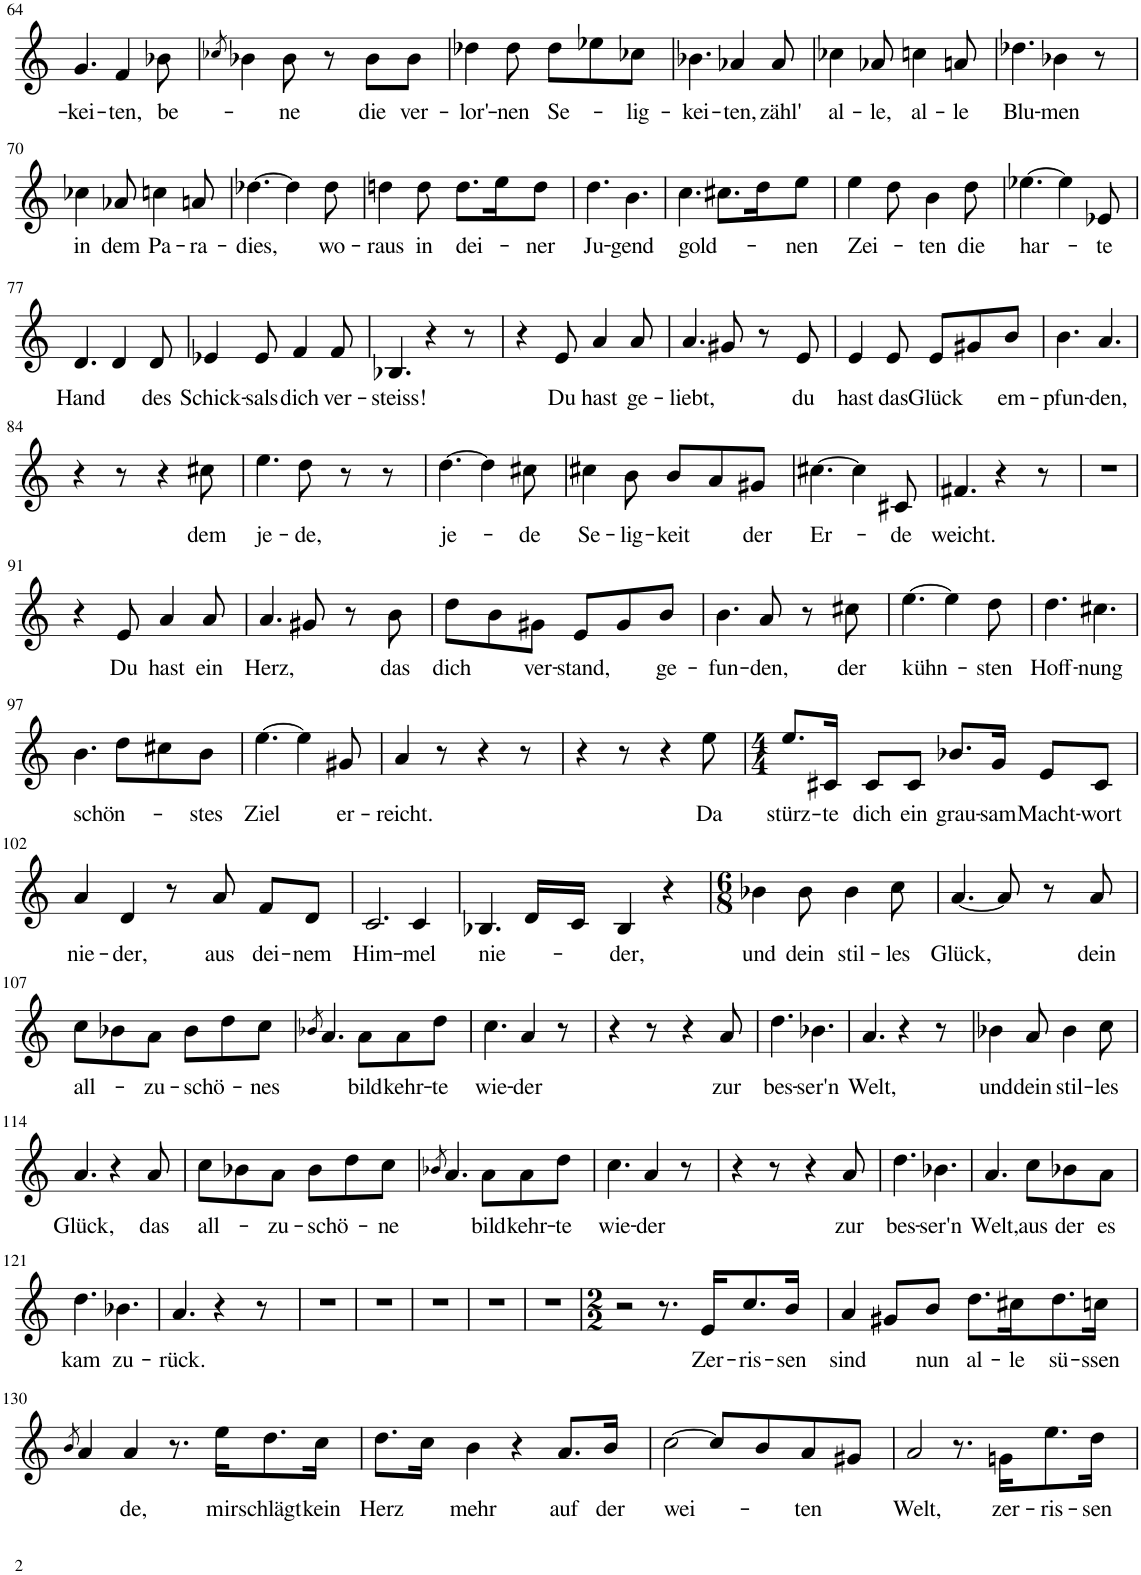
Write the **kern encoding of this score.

**kern	**text
*part1	*part1
*staff1	*staff1
*I"Piano	*
*I'Pno	*
!!LO:PB:g=z
*clefG2	*
*k[]	*
*M6/8	*
=64	=64
!	!LO:LY:b
4.g/	-kei-
!	!LO:LY:b
4f/	-ten,
!	!LO:LY:b
8b-X\	be-
=65	=65
8qcc-X/	.
4b-X\	.
!	!LO:LY:b
8b-\	-ne
8r	.
!	!LO:LY:b
8b-\L	die
!	!LO:LY:b
8b-\J	ver-
=66	=66
!	!LO:LY:b
4dd-X\	-lor'-
!	!LO:LY:b
8dd-\	-nen
!	!LO:LY:b
8dd-\L	Se-
8ee-X\	.
!	!LO:LY:b
8cc-X\J	-lig-
=67	=67
!	!LO:LY:b
4.b-X\	-kei-
!	!LO:LY:b
4a-X/	-ten,
!	!LO:LY:b
8a-/	zähl'
=68	=68
!	!LO:LY:b
4cc-X\	al-
!	!LO:LY:b
8a-X/	-le,
!	!LO:LY:b
4ccn\	al-
!	!LO:LY:b
8an/	-le
=69	=69
!	!LO:LY:b
4.dd-X\	Blu-
!	!LO:LY:b
4b-X\	-men
8r	.
!!LO:LB:g=z
=70	=70
!	!LO:LY:b
4cc-X\	in
!	!LO:LY:b
8a-X/	dem
!	!LO:LY:b
4ccn\	Pa-
!	!LO:LY:b
8an/	-ra-
=71	=71
!	!LO:LY:b
[4.dd-X\	-dies,
4dd-\]	.
!	!LO:LY:b
8dd-\	wo-
=72	=72
!	!LO:LY:b
4ddn\	-raus
!	!LO:LY:b
8dd\	in
!	!LO:LY:b
8.dd\L	dei-
16ee\K	.
!	!LO:LY:b
8dd\J	-ner
=73	=73
!	!LO:LY:b
4.dd\	Ju-
!	!LO:LY:b
4.b\	-gend
=74	=74
!	!LO:LY:b
4.cc\	gold-
8.cc#X\L	.
16dd\K	.
!	!LO:LY:b
8ee\J	-nen
=75	=75
!	!LO:LY:b
4ee\	Zei-
8dd\	.
!	!LO:LY:b
4b\	-ten
!	!LO:LY:b
8dd\	die
=76	=76
!	!LO:LY:b
[4.ee-X\	har-
4ee-\]	.
!	!LO:LY:b
8e-X/	-te
!!LO:LB:g=z
=77	=77
!	!LO:LY:b
4.d/	Hand
4d/	.
!	!LO:LY:b
8d/	des
=78	=78
!	!LO:LY:b
4e-X/	Schick-
!	!LO:LY:b
8e-/	-sals
!	!LO:LY:b
4f/	dich
!	!LO:LY:b
8f/	ver-
=79	=79
!	!LO:LY:b
4.B-X/	-steiss!
4r	.
8r	.
=80	=80
4r	.
!	!LO:LY:b
8e/	Du
!	!LO:LY:b
4a/	hast
!	!LO:LY:b
8a/	ge-
=81	=81
!	!LO:LY:b
4.a/	-liebt,
8g#X/	.
8r	.
!	!LO:LY:b
8e/	du
=82	=82
!	!LO:LY:b
4e/	hast
!	!LO:LY:b
8e/	das
!	!LO:LY:b
8e/L	Glück
8g#X/	.
!	!LO:LY:b
8b/J	em-
=83	=83
!	!LO:LY:b
4.b\	pfun-
!	!LO:LY:b
4.a/	-den,
!!LO:LB:g=z
=84	=84
4r	.
8r	.
4r	.
!	!LO:LY:b
8cc#X\	dem
=85	=85
!	!LO:LY:b
4.ee\	je-
!	!LO:LY:b
8dd\	-de,
8r	.
8r	.
=86	=86
!	!LO:LY:b
[4.dd\	je-
4dd\]	.
!	!LO:LY:b
8cc#X\	-de
=87	=87
!	!LO:LY:b
4cc#X\	Se-
!	!LO:LY:b
8b\	-lig-
!	!LO:LY:b
8b/L	-keit
8a/	.
!	!LO:LY:b
8g#X/J	der
=88	=88
!	!LO:LY:b
[4.cc#X\	Er-
4cc#\]	.
!	!LO:LY:b
8c#X/	-de
=89	=89
!	!LO:LY:b
4.f#X/	weicht.
4r	.
8r	.
=90	=90
2.r	.
!!LO:LB:g=z
=91	=91
4r	.
!	!LO:LY:b
8e/	Du
!	!LO:LY:b
4a/	hast
!	!LO:LY:b
8a/	ein
=92	=92
!	!LO:LY:b
4.a/	Herz,
8g#X/	.
8r	.
!	!LO:LY:b
8b\	das
=93	=93
!	!LO:LY:b
8dd\L	dich
8b\	.
!	!LO:LY:b
8g#X\J	ver-
!	!LO:LY:b
8e/L	-stand,
8g#/	.
!	!LO:LY:b
8b/J	ge-
=94	=94
!	!LO:LY:b
4.b\	-fun-
!	!LO:LY:b
8a/	den,
8r	.
!	!LO:LY:b
8cc#X\	der
=95	=95
!	!LO:LY:b
[4.ee\	kühn-
4ee\]	.
!	!LO:LY:b
8dd\	-sten
=96	=96
!	!LO:LY:b
4.dd\	Hoff-
!	!LO:LY:b
4.cc#X\	-nung
!!LO:LB:g=z
=97	=97
!	!LO:LY:b
4.b\	schön-
8dd\L	.
8cc#X\	.
!	!LO:LY:b
8b\J	-stes
=98	=98
!	!LO:LY:b
[4.ee\	Ziel
4ee\]	.
!	!LO:LY:b
8g#X/	er-
=99	=99
!	!LO:LY:b
4a/	-reicht.
8r	.
4r	.
8r	.
=100	=100
4r	.
8r	.
4r	.
!	!LO:LY:b
8ee\	Da
=101	=101
*M4/4	*
!	!LO:LY:b
8.ee/L	stürz-
!	!LO:LY:b
16c#X/Jk	-te
!	!LO:LY:b
8c#/L	dich
!	!LO:LY:b
8c#/J	ein
!	!LO:LY:b
8.b-X/L	grau-
!	!LO:LY:b
16g/Jk	-sam
!	!LO:LY:b
8e/L	Macht-
!	!LO:LY:b
8c#/J	-wort
!!LO:LB:g=z
=102	=102
!	!LO:LY:b
4a/	nie-
!	!LO:LY:b
4d/	-der,
8r	.
!	!LO:LY:b
8a/	aus
!	!LO:LY:b
8f/L	dei-
!	!LO:LY:b
8d/J	-nem
=103	=103
!	!LO:LY:b
2.c/	Him-
!	!LO:LY:b
4c/	-mel
=104	=104
!	!LO:LY:b
4.B-X/	nie-
16d/LL	.
16c/JJ	.
!	!LO:LY:b
4B-/	-der,
4r	.
=105	=105
*M6/8	*
!	!LO:LY:b
4b-X\	und
!	!LO:LY:b
8b-\	dein
!	!LO:LY:b
4b-\	stil-
!	!LO:LY:b
8cc\	-les
=106	=106
!	!LO:LY:b
[4.a/	Glück,
8a/]	.
8r	.
!	!LO:LY:b
8a/	dein
!!LO:LB:g=z
=107	=107
!	!LO:LY:b
8cc\L	all-
8b-X\	.
!	!LO:LY:b
8a\J	-zu-
!	!LO:LY:b
8b-\L	-schö-
8dd\	.
!	!LO:LY:b
8cc\J	-nes
=108	=108
8qb-X/	.
4.a/	.
!	!LO:LY:b
8a\L	-bild
!	!LO:LY:b
8a\	kehr-
!	!LO:LY:b
8dd\J	-te
=109	=109
!	!LO:LY:b
4.cc\	wie-
!	!LO:LY:b
4a/	-der
8r	.
=110	=110
4r	.
8r	.
4r	.
!	!LO:LY:b
8a/	zur
=111	=111
!	!LO:LY:b
4.dd\	bes-
!	!LO:LY:b
4.b-X\	-ser'n
=112	=112
!	!LO:LY:b
4.a/	Welt,
4r	.
8r	.
=113	=113
!	!LO:LY:b
4b-X\	und
!	!LO:LY:b
8a/	dein
!	!LO:LY:b
4b-\	stil-
!	!LO:LY:b
8cc\	-les
!!LO:LB:g=z
=114	=114
!	!LO:LY:b
4.a/	Glück,
4r	.
!	!LO:LY:b
8a/	das
=115	=115
!	!LO:LY:b
8cc\L	all-
8b-X\	.
!	!LO:LY:b
8a\J	-zu-
!	!LO:LY:b
8b-\L	-schö-
8dd\	.
!	!LO:LY:b
8cc\J	-ne
=116	=116
8qb-X/	.
4.a/	.
!	!LO:LY:b
8a\L	-bild
!	!LO:LY:b
8a\	kehr-
!	!LO:LY:b
8dd\J	-te
=117	=117
!	!LO:LY:b
4.cc\	wie-
!	!LO:LY:b
4a/	-der
8r	.
=118	=118
4r	.
8r	.
4r	.
!	!LO:LY:b
8a/	zur
=119	=119
!	!LO:LY:b
4.dd\	bes-
!	!LO:LY:b
4.b-X\	-ser'n
=120	=120
!	!LO:LY:b
4.a/	Welt,
!	!LO:LY:b
8cc\L	aus
!	!LO:LY:b
8b-X\	der
!	!LO:LY:b
8a\J	es
!!LO:LB:g=z
=121	=121
!	!LO:LY:b
4.dd\	kam
!	!LO:LY:b
4.b-X\	zu-
=122	=122
!	!LO:LY:b
4.a/	-rück.
4r	.
8r	.
=123	=123
2.r	.
=124	=124
2.r	.
=125	=125
2.r	.
=126	=126
2.r	.
=127	=127
2.r	.
=128	=128
*M2/2	*
2r	.
8.r	.
!	!LO:LY:b
16e/KL	Zer-
!	!LO:LY:b
8.cc/	-ris-
!	!LO:LY:b
16b/Jk	-sen
=129	=129
!	!LO:LY:b
4a/	sind
8g#X/L	.
!	!LO:LY:b
8b/J	nun
!	!LO:LY:b
8.dd\L	al-
!	!LO:LY:b
16cc#X\K	-le
!	!LO:LY:b
8.dd\	sü-
!	!LO:LY:b
16ccn\Jk	-ssen
!!LO:LB:g=z
=130	=130
8qb/	.
4a/	.
!	!LO:LY:b
4a/	-de,
8.r	.
!	!LO:LY:b
16ee\KL	mir
!	!LO:LY:b
8.dd\	schlägt
!	!LO:LY:b
16cc\Jk	kein
=131	=131
!	!LO:LY:b
8.dd\L	Herz
16cc\Jk	.
!	!LO:LY:b
4b\	mehr
4r	.
!	!LO:LY:b
8.a/L	auf
!	!LO:LY:b
16b/Jk	der
=132	=132
!	!LO:LY:b
[2cc\	wei-
8cc/L]	.
8b/	.
!	!LO:LY:b
8a/	-ten
8g#X/J	.
=133	=133
!	!LO:LY:b
2a/	Welt,
8.r	.
!	!LO:LY:b
16gn\KL	zer-
!	!LO:LY:b
8.ee\	-ris-
!	!LO:LY:b
16dd\Jk	-sen
=	=
*-	*-
